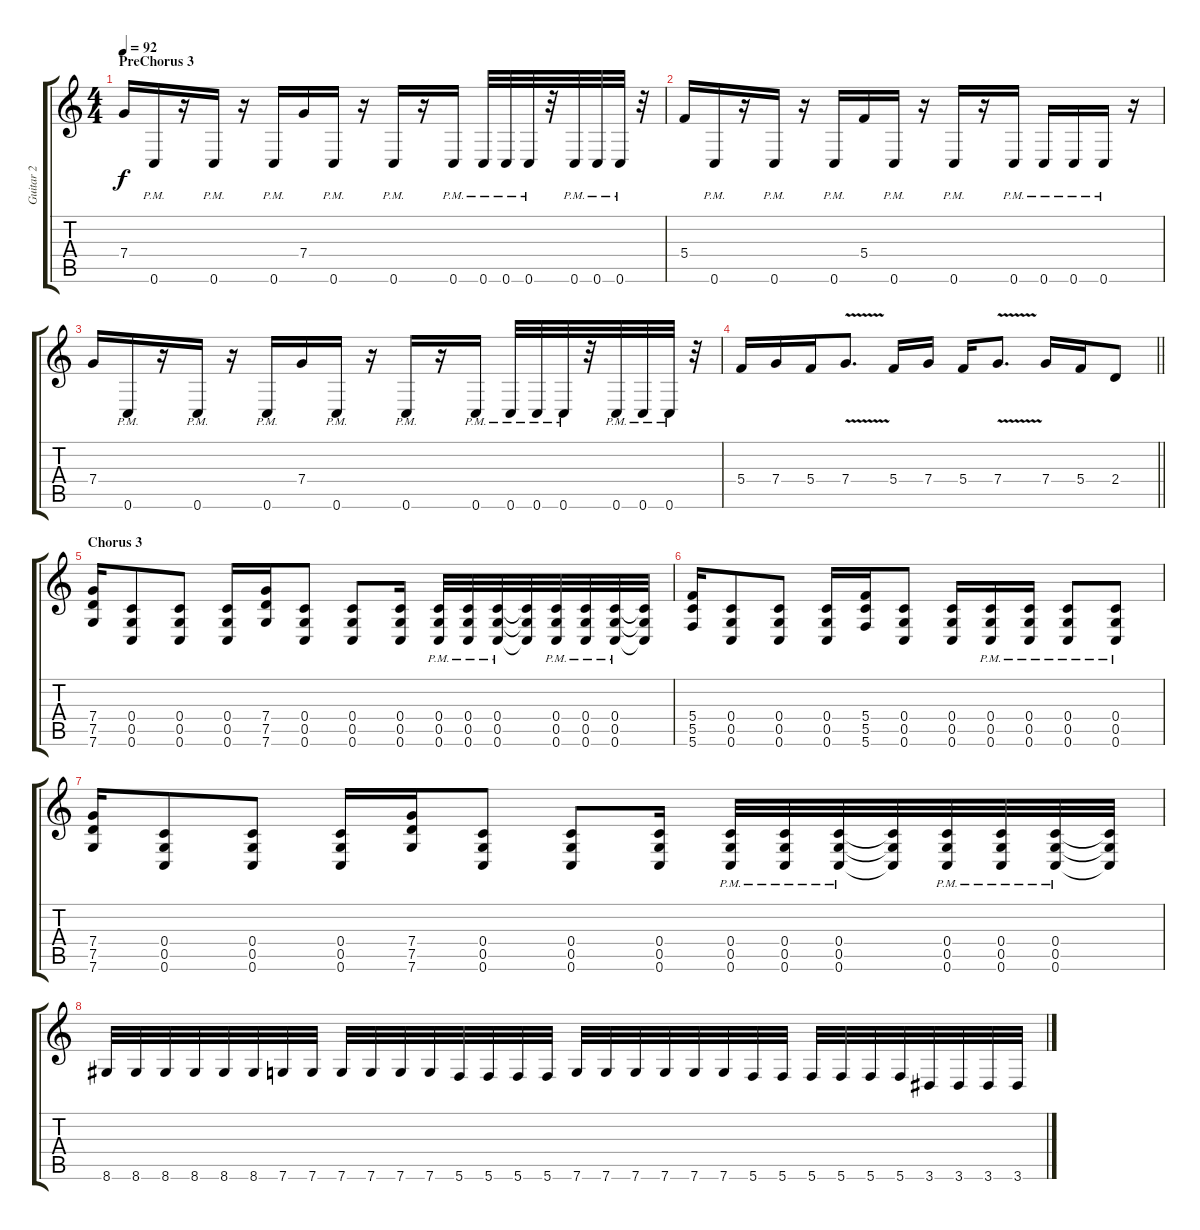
\track ("Guitar 2" "Guitar 2") {instrument distortionguitar}
\staff {score tabs}
\tuning (D4 A3 F3 C3 G2 C2) {hide}
\ts (4 4)
\section ("" "PreChorus 3")
\tempo 92
\clef g2
\ks c
7.4.16{dy f} 0.6{pm}.16 r.16 0.6{pm}.16 r.16 0.6{pm}.16 7.4.16 0.6{pm}.16 r.16 0.6{pm}.16 r.16 0.6{pm}.16 0.6{pm}.32 0.6{pm}.32 0.6{pm}.32 r.32 0.6{pm}.32 0.6{pm}.32 0.6{pm}.32 r.32 |
5.4.16 0.6{pm}.16 r.16 0.6{pm}.16 r.16 0.6{pm}.16 5.4.16 0.6{pm}.16 r.16 0.6{pm}.16 r.16 0.6{pm}.16 0.6{pm}.16 0.6{pm}.16 0.6{pm}.16 r.16 |
7.4.16 0.6{pm}.16 r.16 0.6{pm}.16 r.16 0.6{pm}.16 7.4.16 0.6{pm}.16 r.16 0.6{pm}.16 r.16 0.6{pm}.16 0.6{pm}.32 0.6{pm}.32 0.6{pm}.32 r.32 0.6{pm}.32 0.6{pm}.32 0.6{pm}.32 r.32 |
\barLineRight lightlight
5.4.16 7.4.16 5.4.16 7.4{v}.8{d} 5.4.16 7.4.16 5.4.16 7.4{v}.8{d} 7.4.16 5.4.16 2.4.8 |
\section ("" "Chorus 3")
(7.4 7.5 7.6).16 (0.4 0.5 0.6).8 (0.4 0.5 0.6).8 (0.4 0.5 0.6).16 (7.4 7.5 7.6).16 (0.4 0.5 0.6).8 (0.4 0.5 0.6).8 (0.4 0.5 0.6).16 (0.4{pm} 0.5{pm} 0.6{pm}).32 (0.4{pm} 0.5{pm} 0.6{pm}).32 (0.4{pm} 0.5{pm} 0.6{pm}).32 (0.4{t} 0.5{t} 0.6{t}).32 (0.4{pm} 0.5{pm} 0.6{pm}).32 (0.4{pm} 0.5{pm} 0.6{pm}).32 (0.4{pm} 0.5{pm} 0.6{pm}).32 (0.4{t} 0.5{t} 0.6{t}).32 |
(5.4 5.5 5.6).16 (0.4 0.5 0.6).8 (0.4 0.5 0.6).8 (0.4 0.5 0.6).16 (5.4 5.5 5.6).16 (0.4 0.5 0.6).8 (0.4 0.5 0.6).16 (0.4{pm} 0.5{pm} 0.6{pm}).16 (0.4{pm} 0.5{pm} 0.6{pm}).16 (0.4{pm} 0.5{pm} 0.6{pm}).8 (0.4{pm} 0.5 0.6{pm}).8 |
(7.4 7.5 7.6).16 (0.4 0.5 0.6).8 (0.4 0.5 0.6).8 (0.4 0.5 0.6).16 (7.4 7.5 7.6).16 (0.4 0.5 0.6).8 (0.4 0.5 0.6).8 (0.4 0.5 0.6).16 (0.4{pm} 0.5{pm} 0.6{pm}).32 (0.4{pm} 0.5{pm} 0.6{pm}).32 (0.4{pm} 0.5{pm} 0.6{pm}).32 (0.4{t} 0.5{t} 0.6{t}).32 (0.4{pm} 0.5{pm} 0.6{pm}).32 (0.4{pm} 0.5{pm} 0.6{pm}).32 (0.4{pm} 0.5{pm} 0.6{pm}).32 (0.4{t} 0.5{t} 0.6{t}).32 |
8.6.32 8.6.32 8.6.32 8.6.32 8.6.32 8.6.32 7.6.32 7.6.32 7.6.32 7.6.32 7.6.32 7.6.32 5.6.32 5.6.32 5.6.32 5.6.32 7.6.32 7.6.32 7.6.32 7.6.32 7.6.32 7.6.32 5.6.32 5.6.32 5.6.32 5.6.32 5.6.32 5.6.32 3.6.32 3.6.32 3.6.32 3.6.32
